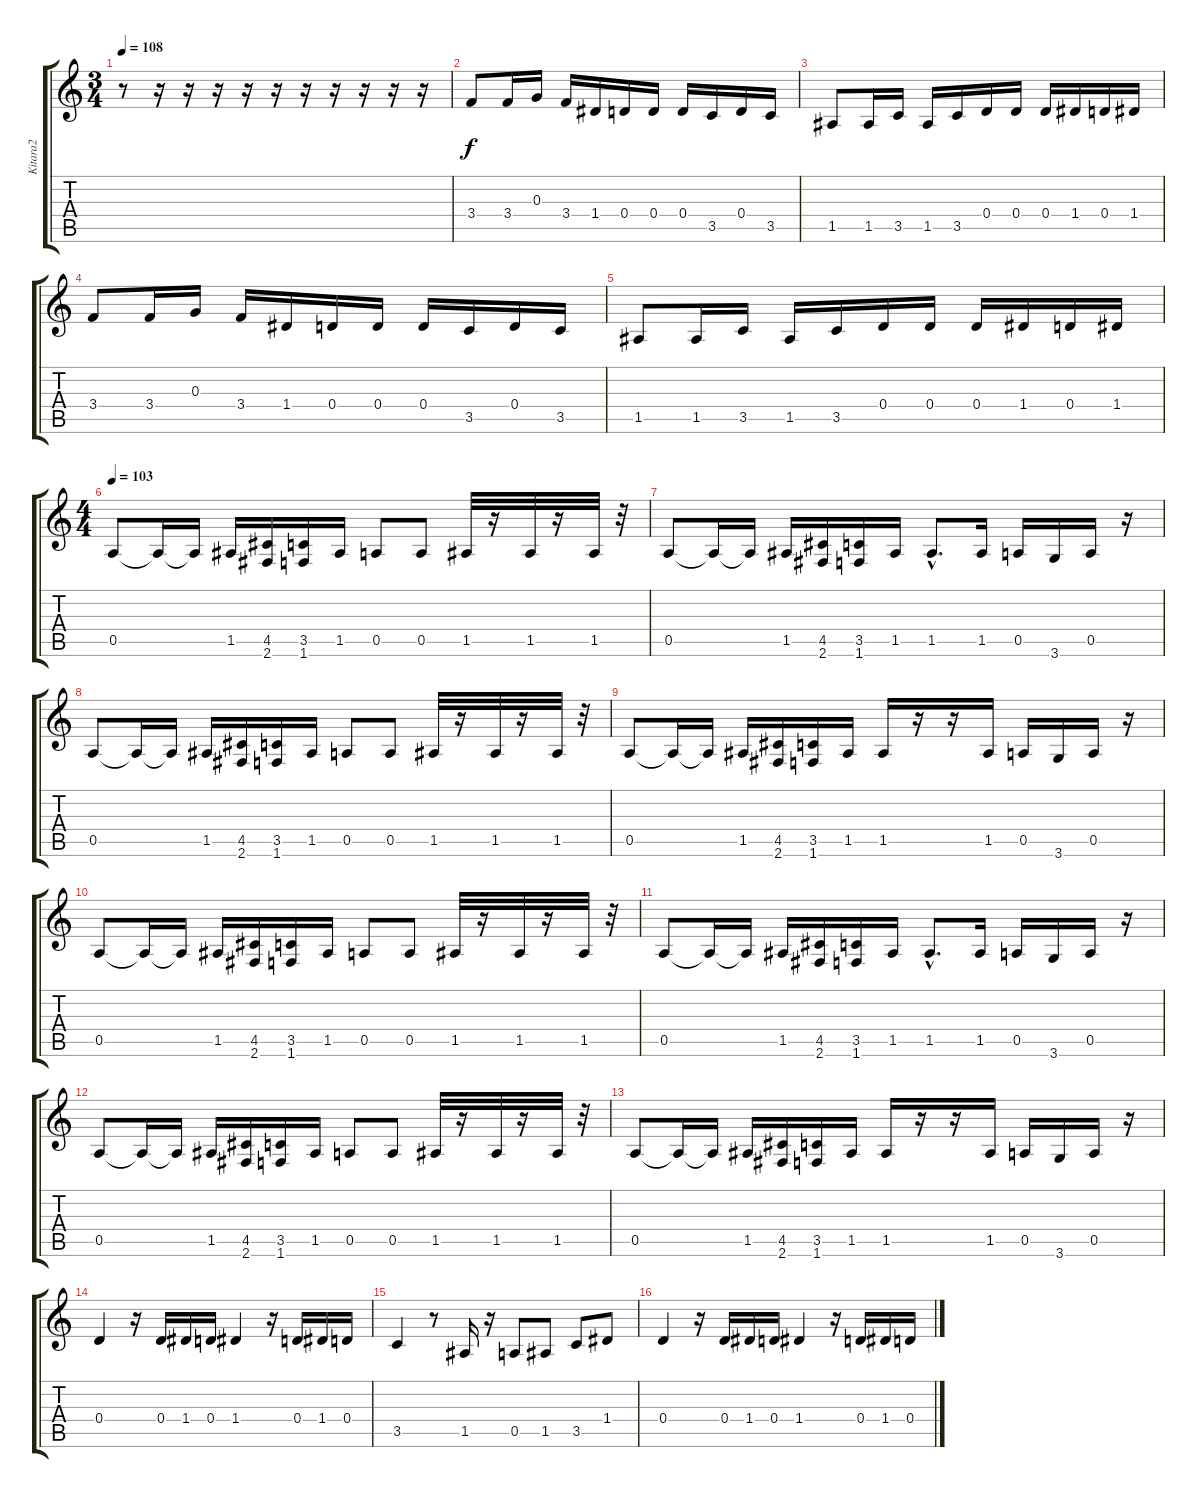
\track ("Kitara2" "Kitara2") {instrument overdrivenguitar}
\staff {score tabs}
\tuning (E4 B3 G3 D3 A2 E2) {hide}
\ts (3 4)
\tempo 108
\clef g2
\ks c
r.8{dy f} r.16 r.16 r.16 r.16 r.16 r.16 r.16 r.16 r.16 r.16 |
3.4.8 3.4.16 0.3.16 3.4.16 1.4.16 0.4.16 0.4.16 0.4.16 3.5.16 0.4.16 3.5.16 |
1.5.8 1.5.16 3.5.16 1.5.16 3.5.16 0.4.16 0.4.16 0.4.16 1.4.16 0.4.16 1.4.16 |
3.4.8 3.4.16 0.3.16 3.4.16 1.4.16 0.4.16 0.4.16 0.4.16 3.5.16 0.4.16 3.5.16 |
1.5.8 1.5.16 3.5.16 1.5.16 3.5.16 0.4.16 0.4.16 0.4.16 1.4.16 0.4.16 1.4.16 |
\ts (4 4)
\tempo 103
0.5.8 0.5{t}.16 0.5{t}.16 1.5.16 (4.5 2.6).16 (3.5 1.6).16 1.5.16 0.5.8 0.5.8 1.5.32 r.16 1.5.32 r.16 1.5.32 r.32 |
0.5.8 0.5{t}.16 0.5{t}.16 1.5.16 (4.5 2.6).16 (3.5 1.6).16 1.5.16 1.5{hac}.8{d} 1.5.16 0.5.16 3.6.16 0.5.16 r.16 |
0.5.8 0.5{t}.16 0.5{t}.16 1.5.16 (4.5 2.6).16 (3.5 1.6).16 1.5.16 0.5.8 0.5.8 1.5.32 r.16 1.5.32 r.16 1.5.32 r.32 |
0.5.8 0.5{t}.16 0.5{t}.16 1.5.16 (4.5 2.6).16 (3.5 1.6).16 1.5.16 1.5.16 r.16 r.16 1.5.16 0.5.16 3.6.16 0.5.16 r.16 |
0.5.8 0.5{t}.16 0.5{t}.16 1.5.16 (4.5 2.6).16 (3.5 1.6).16 1.5.16 0.5.8 0.5.8 1.5.32 r.16 1.5.32 r.16 1.5.32 r.32 |
0.5.8 0.5{t}.16 0.5{t}.16 1.5.16 (4.5 2.6).16 (3.5 1.6).16 1.5.16 1.5{hac}.8{d} 1.5.16 0.5.16 3.6.16 0.5.16 r.16 |
0.5.8 0.5{t}.16 0.5{t}.16 1.5.16 (4.5 2.6).16 (3.5 1.6).16 1.5.16 0.5.8 0.5.8 1.5.32 r.16 1.5.32 r.16 1.5.32 r.32 |
0.5.8 0.5{t}.16 0.5{t}.16 1.5.16 (4.5 2.6).16 (3.5 1.6).16 1.5.16 1.5.16 r.16 r.16 1.5.16 0.5.16 3.6.16 0.5.16 r.16 |
0.4.4 r.16 0.4.16 1.4.16 0.4.16 1.4.4 r.16 0.4.16 1.4.16 0.4.16 |
3.5.4 r.8 1.5.16 r.16 0.5.8 1.5.8 3.5.8 1.4.8 |
0.4.4 r.16 0.4.16 1.4.16 0.4.16 1.4.4 r.16 0.4.16 1.4.16 0.4.16
